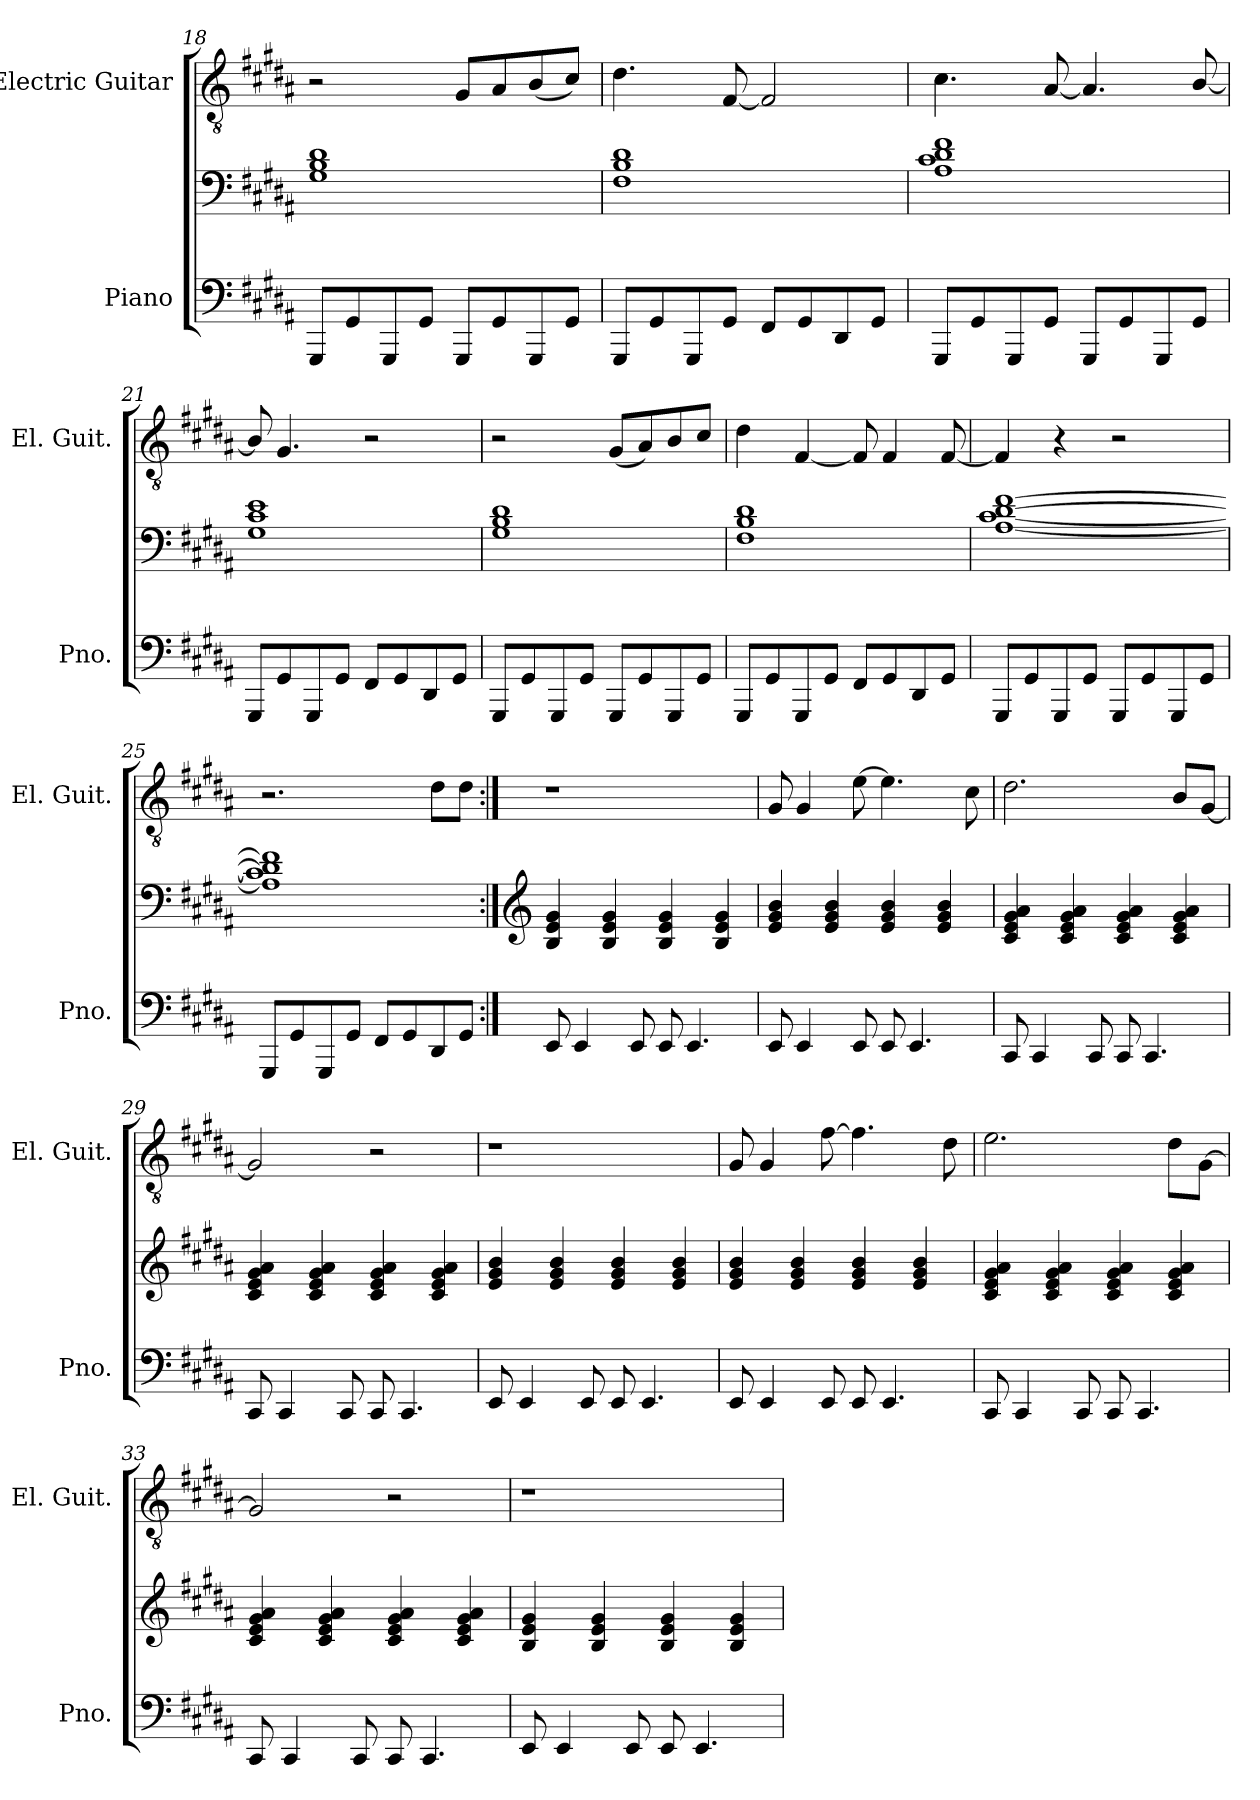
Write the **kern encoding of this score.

**kern	**kern	**kern
*part2	*part2	*part1
*staff3	*staff2	*staff1
*I"Piano	*	*I"Electric Guitar
*I'Pno.	*	*I'El. Guit.
*clefF4	*clefF4	*clefGv2
*k[f#c#g#d#a#]	*k[f#c#g#d#a#]	*k[f#c#g#d#a#]
=18	=18	=18
8GGG#/L	1G# 1B 1d#	2r
8GG#/	.	.
8GGG#/	.	.
8GG#/J	.	.
8GGG#/L	.	8G#/L
8GG#/	.	8A#/
8GGG#/	.	(8B/
8GG#/J	.	8c#/J)
=19	=19	=19
8GGG#/L	1F# 1B 1d#	4.d#\
8GG#/	.	.
8GGG#/	.	.
8GG#/J	.	[8F#/
8FF#/L	.	2F#/]
8GG#/	.	.
8DD#/	.	.
8GG#/J	.	.
=20	=20	=20
8GGG#/L	1A# 1c# 1d# 1f#	4.c#\
8GG#/	.	.
8GGG#/	.	.
8GG#/J	.	[8A#/
8GGG#/L	.	4.A#/]
8GG#/	.	.
8GGG#/	.	.
8GG#/J	.	[8B/
!!LO:LB:g=z
=21	=21	=21
8GGG#/L	1G# 1c# 1e	8B/]
8GG#/	.	4.G#/
8GGG#/	.	.
8GG#/J	.	.
8FF#/L	.	2r
8GG#/	.	.
8DD#/	.	.
8GG#/J	.	.
=22	=22	=22
8GGG#/L	1G# 1B 1d#	2r
8GG#/	.	.
8GGG#/	.	.
8GG#/J	.	.
8GGG#/L	.	(8G#/L
8GG#/	.	8A#/)
8GGG#/	.	8B/
8GG#/J	.	8c#/J
=23	=23	=23
8GGG#/L	1F# 1B 1d#	4d#\
8GG#/	.	.
8GGG#/	.	[4F#/
8GG#/J	.	.
8FF#/L	.	8F#/]
8GG#/	.	4F#/
8DD#/	.	.
8GG#/J	.	[8F#/
=24	=24	=24
8GGG#/L	[1A# [1c# [1d# [1f#	4F#/]
8GG#/	.	.
8GGG#/	.	4r
8GG#/J	.	.
8GGG#/L	.	2r
8GG#/	.	.
8GGG#/	.	.
8GG#/J	.	.
!!LO:LB:g=z
=25	=25	=25
8GGG#/L	1A#] 1c#] 1d#] 1f#]	2.r
8GG#/	.	.
8GGG#/	.	.
8GG#/J	.	.
8FF#/L	.	.
8GG#/	.	.
8DD#/	.	8d#\L
8GG#/J	.	8d#\J
=26:|!	=26:|!	=26:|!
*	*clefG2	*
8EE/	4B/ 4e/ 4g#/	1r
4EE/	.	.
.	4B/ 4e/ 4g#/	.
8EE/	.	.
8EE/	4B/ 4e/ 4g#/	.
4.EE/	.	.
.	4B/ 4e/ 4g#/	.
=27	=27	=27
8EE/	4e/ 4g#/ 4b/	8G#/
4EE/	.	4G#/
.	4e/ 4g#/ 4b/	.
8EE/	.	[8e\
8EE/	4e/ 4g#/ 4b/	4.e\]
4.EE/	.	.
.	4e/ 4g#/ 4b/	.
.	.	8c#\
=28	=28	=28
8CC#/	4c#/ 4e/ 4g#/ 4a#/	2.d#\
4CC#/	.	.
.	4c#/ 4e/ 4g#/ 4a#/	.
8CC#/	.	.
8CC#/	4c#/ 4e/ 4g#/ 4a#/	.
4.CC#/	.	.
.	4c#/ 4e/ 4g#/ 4a#/	8B/L
.	.	[8G#/J
!!LO:PB:g=z
=29	=29	=29
8CC#/	4c#/ 4e/ 4g#/ 4a#/	2G#/]
4CC#/	.	.
.	4c#/ 4e/ 4g#/ 4a#/	.
8CC#/	.	.
8CC#/	4c#/ 4e/ 4g#/ 4a#/	2r
4.CC#/	.	.
.	4c#/ 4e/ 4g#/ 4a#/	.
=30	=30	=30
8EE/	4e/ 4g#/ 4b/	1r
4EE/	.	.
.	4e/ 4g#/ 4b/	.
8EE/	.	.
8EE/	4e/ 4g#/ 4b/	.
4.EE/	.	.
.	4e/ 4g#/ 4b/	.
=31	=31	=31
8EE/	4e/ 4g#/ 4b/	8G#/
4EE/	.	4G#/
.	4e/ 4g#/ 4b/	.
8EE/	.	[8f#\
8EE/	4e/ 4g#/ 4b/	4.f#\]
4.EE/	.	.
.	4e/ 4g#/ 4b/	.
.	.	8d#\
=32	=32	=32
8CC#/	4c#/ 4e/ 4g#/ 4a#/	2.e\
4CC#/	.	.
.	4c#/ 4e/ 4g#/ 4a#/	.
8CC#/	.	.
8CC#/	4c#/ 4e/ 4g#/ 4a#/	.
4.CC#/	.	.
.	4c#/ 4e/ 4g#/ 4a#/	8d#\L
.	.	[8G#\J
!!LO:LB:g=z
=33	=33	=33
8CC#/	4c#/ 4e/ 4g#/ 4a#/	2G#/]
4CC#/	.	.
.	4c#/ 4e/ 4g#/ 4a#/	.
8CC#/	.	.
8CC#/	4c#/ 4e/ 4g#/ 4a#/	2r
4.CC#/	.	.
.	4c#/ 4e/ 4g#/ 4a#/	.
=34	=34	=34
8EE/	4B/ 4e/ 4g#/	1r
4EE/	.	.
.	4B/ 4e/ 4g#/	.
8EE/	.	.
8EE/	4B/ 4e/ 4g#/	.
4.EE/	.	.
.	4B/ 4e/ 4g#/	.
=	=	=
*-	*-	*-
